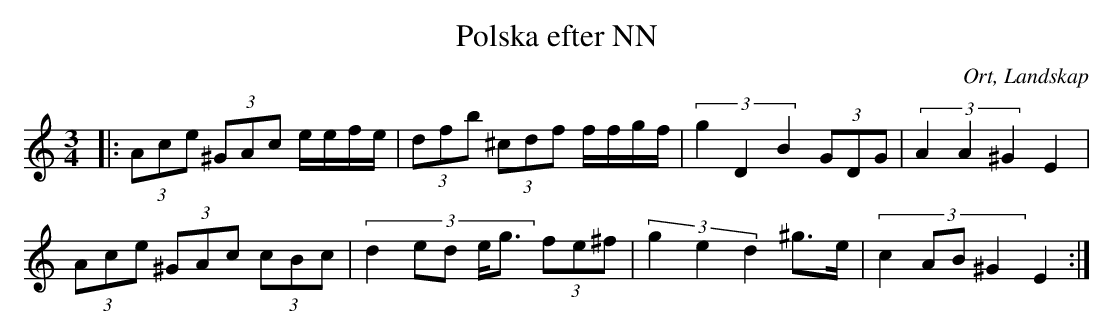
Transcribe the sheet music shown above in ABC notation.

X:1
T:Polska efter NN
O:Ort, Landskap
M:3/4
L:1/8
K:C
|: (3 Ace (3^GAc e/e/f/e/| (3 dfb (3^cdf f/f/g/f/|(3:2:3 g2 D2 B2 (3GDG|(3:2:3 A2 A2 ^G2 E2|
(3 Ace (3^GAc (3cBc| (3:2:5 d2 ed e<g (3fe^f|(3:2:3 g2 e2 d2 ^g>e|(3:2:4 c2 AB ^G2 E2:|
